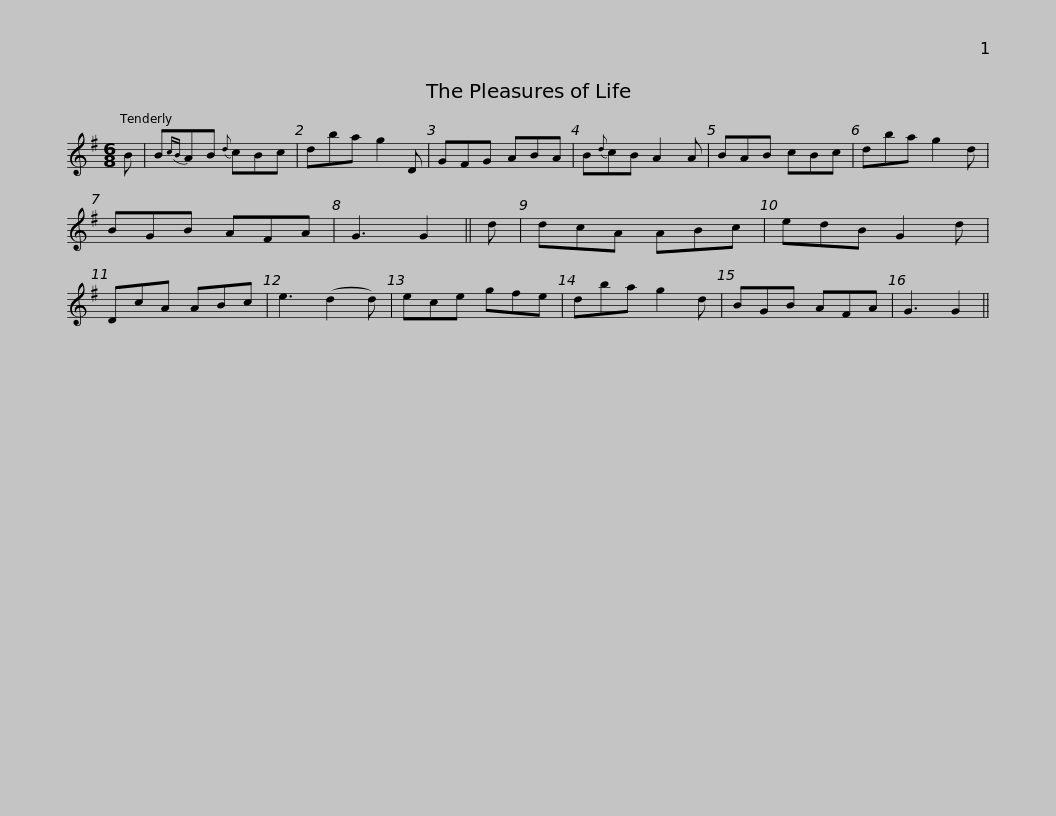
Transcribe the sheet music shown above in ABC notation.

X:1
L:1/8
M:6/8
I:linebreak $
K:G
V:1 treble
V:1
 B | B{cB}AB{d} cBc | dba g2 D | GFG ABA | B{d}cB A2 A | %5
 BAB cBc | dba g2 d |$ BGB AFA | G3 G2 || d | %10
 dcA ABc | edB G2 d | DcA ABc | e3 (d2 d) | ece gfe | %15
 dba g2 d |$ BGB AFA | G3 G2 || %18
